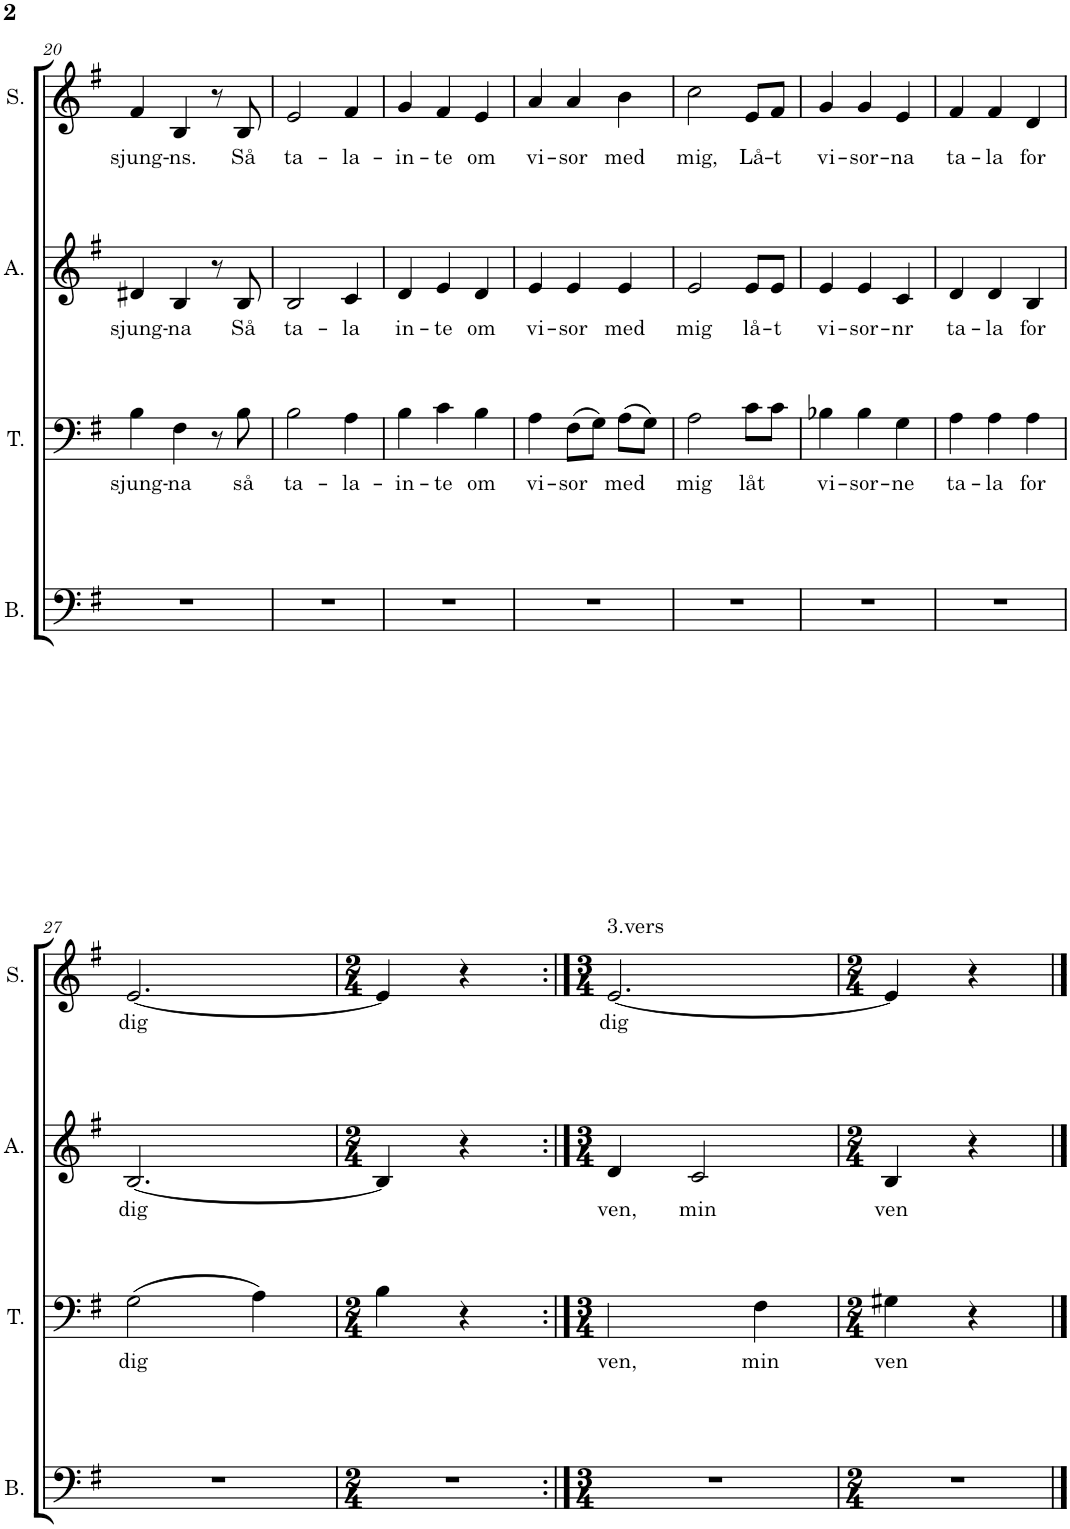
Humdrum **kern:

**kern	**kern	**text	**kern	**text	**kern	**text
*part4	*part3	*part3	*part2	*part2	*part1	*part1
*staff4	*staff3	*staff3	*staff2	*staff2	*staff1	*staff1
*I"Bass	*I"Tenor	*	*I"Alto	*	*I"Soprano	*
*I'B.	*I'T.	*	*I'A.	*	*I'S.	*
!!LO:PB:g=z
*clefF4	*clefF4	*	*clefG2	*	*clefG2	*
*k[f#]	*k[f#]	*	*k[f#]	*	*k[f#]	*
*M3/4	*M3/4	*	*M3/4	*	*M3/4	*
=20	=20	=20	=20	=20	=20	=20
!	!	!LO:LY:b	!	!LO:LY:b	!	!LO:LY:b
2.r	4B\	sjung-	4d#X/	sjung-	4f#/	sjung-
!	!	!LO:LY:b	!	!LO:LY:b	!	!LO:LY:b
.	4F#\	-na	4B/	-na	4B/	-ns.
.	8r	.	8r	.	8r	.
!	!	!LO:LY:b	!	!LO:LY:b	!	!LO:LY:b
.	8B\	så	8B/	Så	8B/	Så
=21	=21	=21	=21	=21	=21	=21
!	!	!LO:LY:b	!	!LO:LY:b	!	!LO:LY:b
2.r	2B\	ta-	2B/	ta-	2e/	ta-
!	!	!LO:LY:b	!	!LO:LY:b	!	!LO:LY:b
.	4A\	-la-	4c/	-la	4f#/	-la-
=22	=22	=22	=22	=22	=22	=22
!	!	!LO:LY:b	!	!LO:LY:b	!	!LO:LY:b
2.r	4B\	-in-	4d/	in-	4g/	-in-
!	!	!LO:LY:b	!	!LO:LY:b	!	!LO:LY:b
.	4c\	-te	4e/	-te	4f#/	-te
!	!	!LO:LY:b	!	!LO:LY:b	!	!LO:LY:b
.	4B\	om	4d/	om	4e/	om
=23	=23	=23	=23	=23	=23	=23
!	!	!LO:LY:b	!	!LO:LY:b	!	!LO:LY:b
2.r	4A\	vi-	4e/	vi-	4a/	vi-
!	!	!LO:LY:b	!	!LO:LY:b	!	!LO:LY:b
.	(8F#\L	-sor	4e/	-sor	4a/	-sor
.	8G\J)	.	.	.	.	.
!	!	!LO:LY:b	!	!LO:LY:b	!	!LO:LY:b
.	(8A\L	med	4e/	med	4b\	med
.	8G\J)	.	.	.	.	.
=24	=24	=24	=24	=24	=24	=24
!	!	!LO:LY:b	!	!LO:LY:b	!	!LO:LY:b
2.r	2A\	mig	2e/	mig	2cc\	mig,
!	!	!LO:LY:b	!	!LO:LY:b	!	!LO:LY:b
.	8c\L	låt	8e/L	lå-	8e/L	Lå-
!	!	!	!	!LO:LY:b	!	!LO:LY:b
.	8c\J	.	8e/J	-t	8f#/J	-t
=25	=25	=25	=25	=25	=25	=25
!	!	!LO:LY:b	!	!LO:LY:b	!	!LO:LY:b
2.r	4B-X\	vi-	4e/	vi-	4g/	vi-
!	!	!LO:LY:b	!	!LO:LY:b	!	!LO:LY:b
.	4B-\	-sor-	4e/	-sor-	4g/	-sor-
!	!	!LO:LY:b	!	!LO:LY:b	!	!LO:LY:b
.	4G\	-ne	4c/	-nr	4e/	-na
=26	=26	=26	=26	=26	=26	=26
!	!	!LO:LY:b	!	!LO:LY:b	!	!LO:LY:b
2.r	4A\	ta-	4d/	ta-	4f#/	ta-
!	!	!LO:LY:b	!	!LO:LY:b	!	!LO:LY:b
.	4A\	-la	4d/	-la	4f#/	-la
!	!	!LO:LY:b	!	!LO:LY:b	!	!LO:LY:b
.	4A\	for	4B/	for	4d/	for
!!LO:LB:g=z
=27	=27	=27	=27	=27	=27	=27
!	!	!LO:LY:b	!	!LO:LY:b	!	!LO:LY:b
2.r	(2G\	dig	[2.B/	dig	[2.e/	dig
.	4A\)	.	.	.	.	.
=28	=28	=28	=28	=28	=28	=28
*M2/4	*M2/4	*	*M2/4	*	*M2/4	*
2r	4B\	.	4B/]	.	4e/]	.
.	4r	.	4r	.	4r	.
=29:|!	=29:|!	=29:|!	=29:|!	=29:|!	=29:|!	=29:|!
*M3/4	*M3/4	*	*M3/4	*	*M3/4	*
!	!	!	!	!	!LO:TX:a:t=3.vers	!
!	!	!LO:LY:b	!	!LO:LY:b	!	!LO:LY:b
2.r	2G\	ven,	4d/	ven,	[2.e/	dig
!	!	!	!	!LO:LY:b	!	!
.	.	.	2c/	min	.	.
!	!	!LO:LY:b	!	!	!	!
.	4F#\	min	.	.	.	.
=30	=30	=30	=30	=30	=30	=30
*M2/4	*M2/4	*	*M2/4	*	*M2/4	*
!	!	!LO:LY:b	!	!LO:LY:b	!	!
2r	4G#X\	ven	4B/	ven	4e/]	.
.	4r	.	4r	.	4r	.
==	==	==	==	==	==	==
*-	*-	*-	*-	*-	*-	*-
